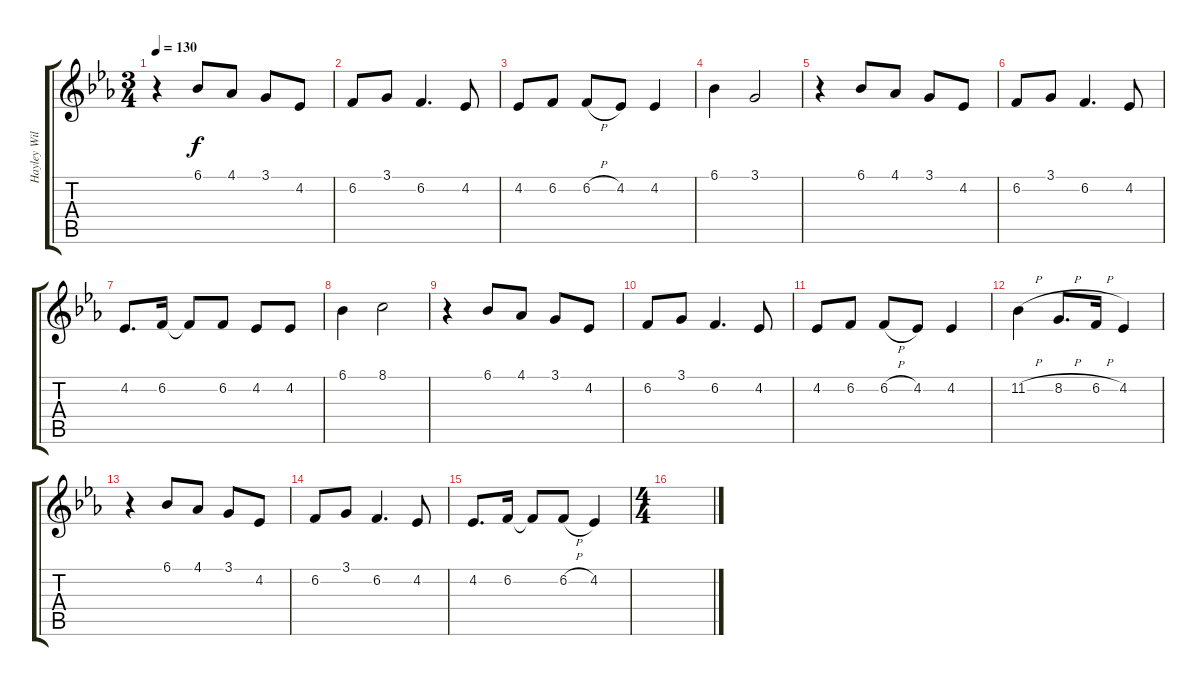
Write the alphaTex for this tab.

\track ("Hayley Williams (Vocals)" "Hayley Wil") {instrument altosax bank 255}
\staff {score tabs}
\tuning (E4 B3 G3 D3 A2 E2) {hide}
\ts (3 4)
\tempo 130
\clef g2
\ks eb
r.4{dy f} 6.1.8 4.1.8 3.1.8 4.2.8 |
6.2.8 3.1.8 6.2.4{d} 4.2.8 |
4.2.8 6.2.8 6.2{h}.8 4.2.8 4.2.4 |
6.1.4 3.1.2 |
r.4 6.1.8 4.1.8 3.1.8 4.2.8 |
6.2.8 3.1.8 6.2.4{d} 4.2.8 |
4.2.8{d} 6.2.16 6.2{t}.8 6.2.8 4.2.8 4.2.8 |
6.1.4 8.1.2 |
r.4 6.1.8 4.1.8 3.1.8 4.2.8 |
6.2.8 3.1.8 6.2.4{d} 4.2.8 |
4.2.8 6.2.8 6.2{h}.8 4.2.8 4.2.4 |
11.2{h}.4 8.2{h}.8{d} 6.2{h}.16 4.2.4 |
r.4 6.1.8 4.1.8 3.1.8 4.2.8 |
6.2.8 3.1.8 6.2.4{d} 4.2.8 |
4.2.8{d} 6.2.16 6.2{t}.8 6.2{h}.8 4.2.4 |
\ts (4 4)
